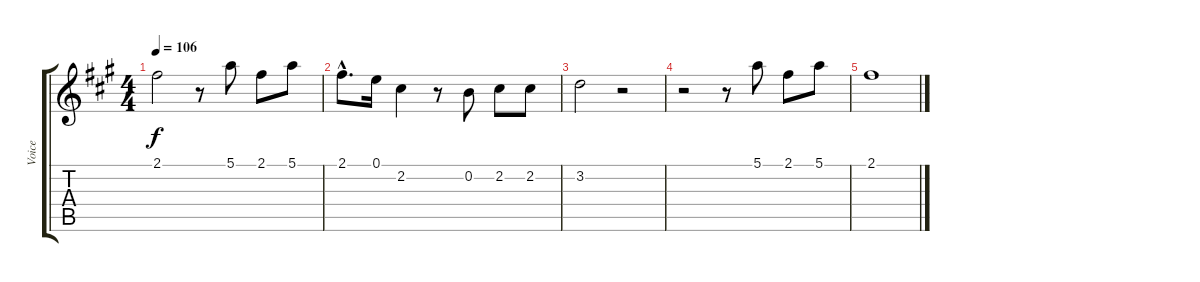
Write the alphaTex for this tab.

\track ("Voice" "Voice") {instrument overdrivenguitar}
\staff {score tabs}
\tuning (E4 B3 G3 D3 A2 E2) {hide}
\ts (4 4)
\tempo 106
\clef g2
\ks a
2.1.2{dy f} r.8 5.1.8 2.1.8 5.1.8 |
2.1{hac}.8{d} 0.1.16 2.2.4 r.8 0.2.8 2.2.8 2.2.8 |
3.2.2 r.2 |
r.2 r.8 5.1.8 2.1.8 5.1.8 |
2.1.1
